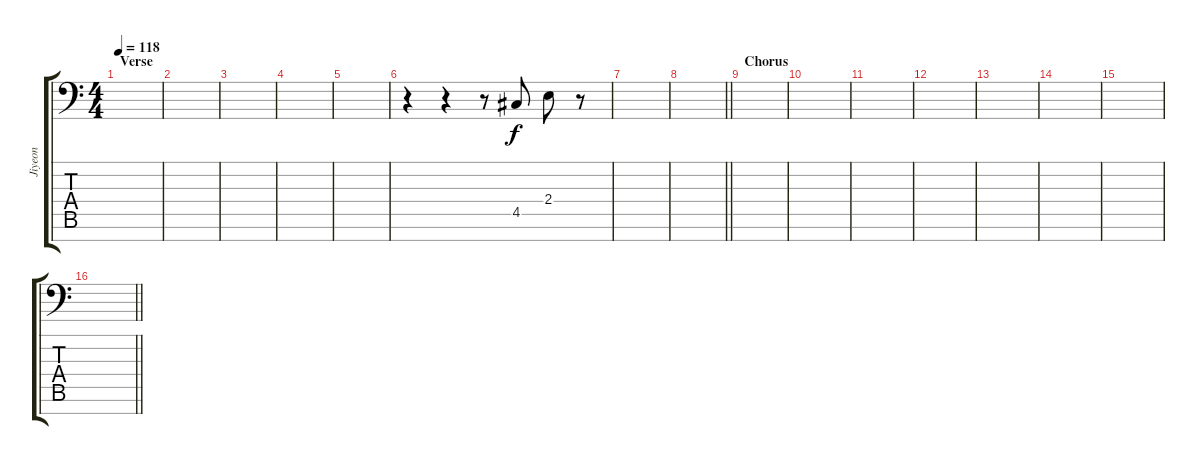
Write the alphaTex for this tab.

\track ("Jiyeon" "Jiyeon") {instrument clarinet}
\staff {score tabs}
\tuning (E4 B3 G3 D3 A2 E2 C-1) {hide}
\ts (4 4)
\section ("" "Verse")
\tempo 118
\clef f4
\ks c
|
|
|
|
|
r.4 r.4 r.8 4.5.8 2.4.8 r.8 |
|
\barLineRight lightlight
|
\section ("" "Chorus")
|
|
|
|
|
|
|
\barLineRight lightlight
